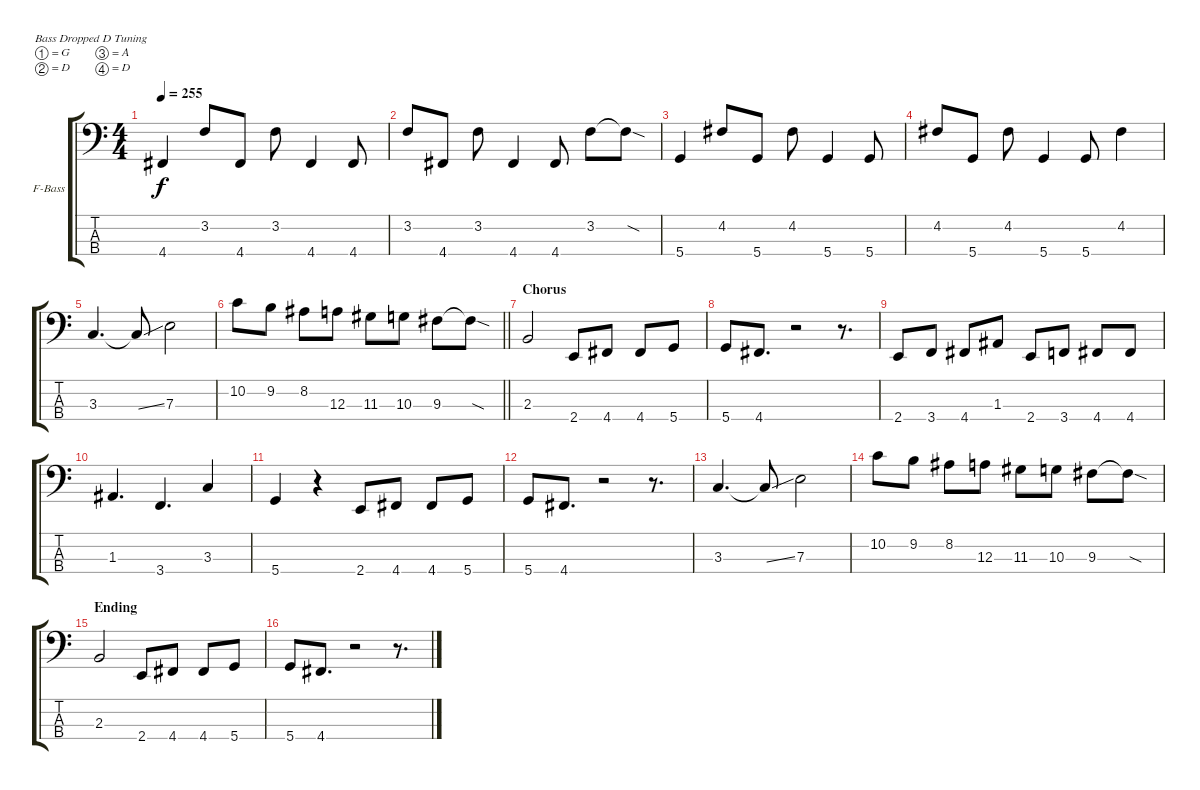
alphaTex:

\bracketExtendMode groupsimilarinstruments
\firstSystemTrackNameOrientation horizontal
\otherSystemsTrackNameOrientation horizontal
\track ("Bass - Sean" "F-Bass") {instrument fretlessbass}
\staff {score tabs}
\tuning (G2 D2 A1 D1)
\ts (4 4)
\tempo 255
\clef f4
\ks c
4.4.4{dy f} 3.2.8 4.4.8 3.2.8 4.4.4 4.4.8 |
3.2.8 4.4.8 3.2.8 4.4.4 4.4.8 3.2.8 3.2{sod t}.8 |
5.4.4 4.2.8 5.4.8 4.2.8 5.4.4 5.4.8 |
4.2.8 5.4.8 4.2.8 5.4.4 5.4.8 4.2.4 |
3.3.4{d} 3.3{ss t}.8 7.3.2 |
\barLineRight lightlight
10.2.8 9.2.8 8.2.8 12.3.8 11.3.8 10.3.8 9.3.8 9.3{sod t}.8 |
\section ("" "Chorus")
2.3.2 2.4.8 4.4.8 4.4.8 5.4.8 |
5.4.8 4.4.8{d} r.2 r.8{d} |
2.4.8 3.4.8 4.4.8 1.3.8 2.4.8 3.4.8 4.4.8 4.4.8 |
1.3.4{d} 3.4.4{d} 3.3.4 |
5.4.4 r.4 2.4.8 4.4.8 4.4.8 5.4.8 |
5.4.8 4.4.8{d} r.2 r.8{d} |
3.3.4{d} 3.3{ss t}.8 7.3.2 |
10.2.8 9.2.8 8.2.8 12.3.8 11.3.8 10.3.8 9.3.8 9.3{sod t}.8 |
\section ("" "Ending")
2.3.2 2.4.8 4.4.8 4.4.8 5.4.8 |
5.4.8 4.4.8{d} r.2 r.8{d}
